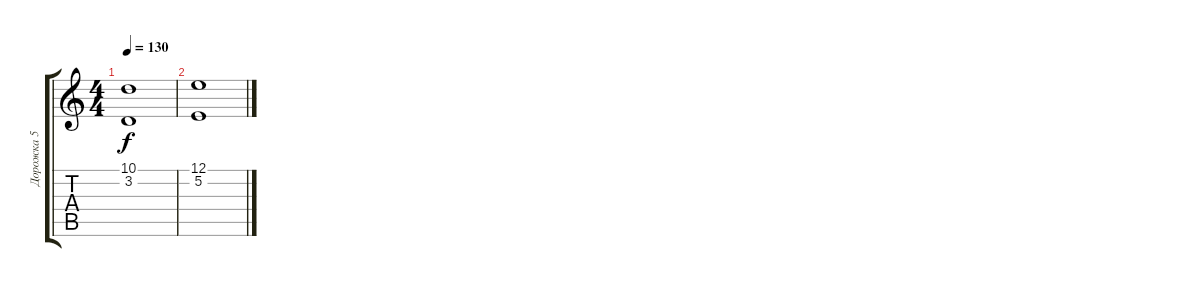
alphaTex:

\track ("Дорожка 5" "Дорожка 5") {instrument stringensemble1}
\staff {score tabs}
\tuning (E4 B3 G3 D3 A2 E2) {hide}
\ts (4 4)
\tempo 130
\clef g2
\ks c
(10.1 3.2).1{dy f} |
(12.1 5.2).1
